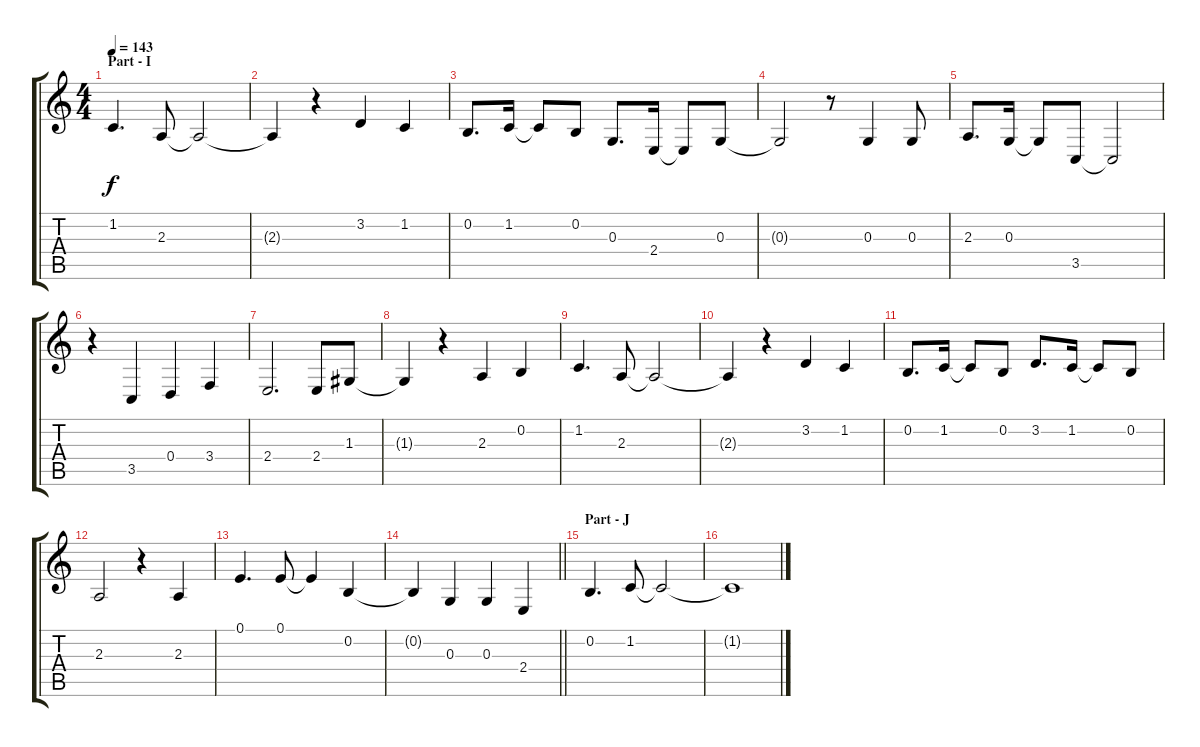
\track "" {instrument koto}
\staff {score tabs}
\tuning (E4 B3 G3 D3 A2 E2) {hide}
\ts (4 4)
\section ("" "Part - I")
\tempo 143
\clef g2
\ks c
1.2.4{d dy f} 2.3.8 2.3{t}.2 |
2.3{t}.4 r.4 3.2.4 1.2.4 |
0.2.8{d} 1.2.16 1.2{t}.8 0.2.8 0.3.8{d} 2.4.16 2.4{t}.8 0.3.8 |
0.3{t}.2 r.8 0.3.4 0.3.8 |
2.3.8{d} 0.3.16 0.3{t}.8 3.5.8 3.5{t}.2 |
r.4 3.5.4 0.4.4 3.4.4 |
2.4.2{d} 2.4.8 1.3.8 |
1.3{t}.4 r.4 2.3.4 0.2.4 |
1.2.4{d} 2.3.8 2.3{t}.2 |
2.3{t}.4 r.4 3.2.4 1.2.4 |
0.2.8{d} 1.2.16 1.2{t}.8 0.2.8 3.2.8{d} 1.2.16 1.2{t}.8 0.2.8 |
2.3.2 r.4 2.3.4 |
0.1.4{d} 0.1.8 0.1{t}.4 0.2.4 |
\barLineRight lightlight
0.2{t}.4 0.3.4 0.3.4 2.4.4 |
\section ("" "Part - J")
0.2.4{d} 1.2.8 1.2{t}.2 |
1.2{t}.1
